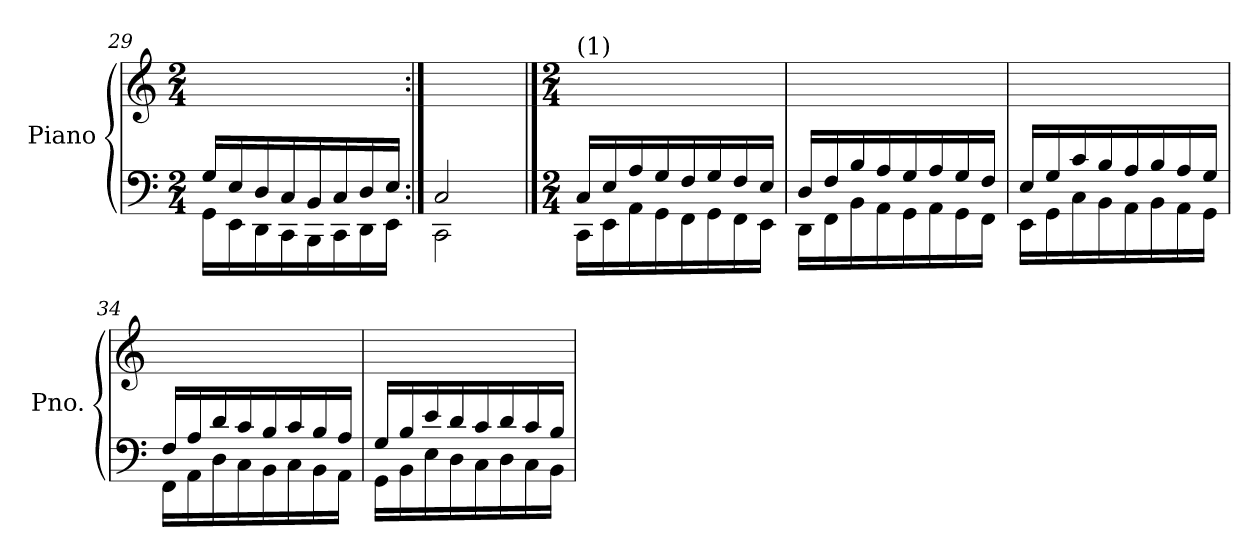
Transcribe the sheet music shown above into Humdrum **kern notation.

**kern	**kern
*part1	*part1
*staff2	*staff1
*I"Piano	*
*I'Pno.	*
*clefF4	*clefG2
*k[]	*k[]
*M2/4	*M2/4
=29	=29
*^	*
16G/LL	16GG\LL	2ryy
16E/	16EE\	.
16D/	16DD\	.
16C/	16CC\	.
16BB/	16BBB\	.
16C/	16CC\	.
16D/	16DD\	.
16E/JJ	16EE\JJ	.
=30:|!	=30:|!	=30:|!
2C/	2CC\	2ryy
!!LO:PB:g=z
==31	==31	==31
*M2/4	*	*M2/4
!	!	!LO:TX:a:t=(1)
16C/LL	16CC\LL	2ryy
16E/	16EE\	.
16A/	16AA\	.
16G/	16GG\	.
16F/	16FF\	.
16G/	16GG\	.
16F/	16FF\	.
16E/JJ	16EE\JJ	.
=32	=32	=32
16D/LL	16DD\LL	2ryy
16F/	16FF\	.
16B/	16BB\	.
16A/	16AA\	.
16G/	16GG\	.
16A/	16AA\	.
16G/	16GG\	.
16F/JJ	16FF\JJ	.
=33	=33	=33
16E/LL	16EE\LL	2ryy
16G/	16GG\	.
16c/	16C\	.
16B/	16BB\	.
16A/	16AA\	.
16B/	16BB\	.
16A/	16AA\	.
16G/JJ	16GG\JJ	.
=34	=34	=34
16F/LL	16FF\LL	2ryy
16A/	16AA\	.
16d/	16D\	.
16c/	16C\	.
16B/	16BB\	.
16c/	16C\	.
16B/	16BB\	.
16A/JJ	16AA\JJ	.
=35	=35	=35
16G/LL	16GG\LL	2ryy
16B/	16BB\	.
16e/	16E\	.
16d/	16D\	.
16c/	16C\	.
16d/	16D\	.
16c/	16C\	.
16B/JJ	16BB\JJ	.
*v	*v	*
=	=
*-	*-
